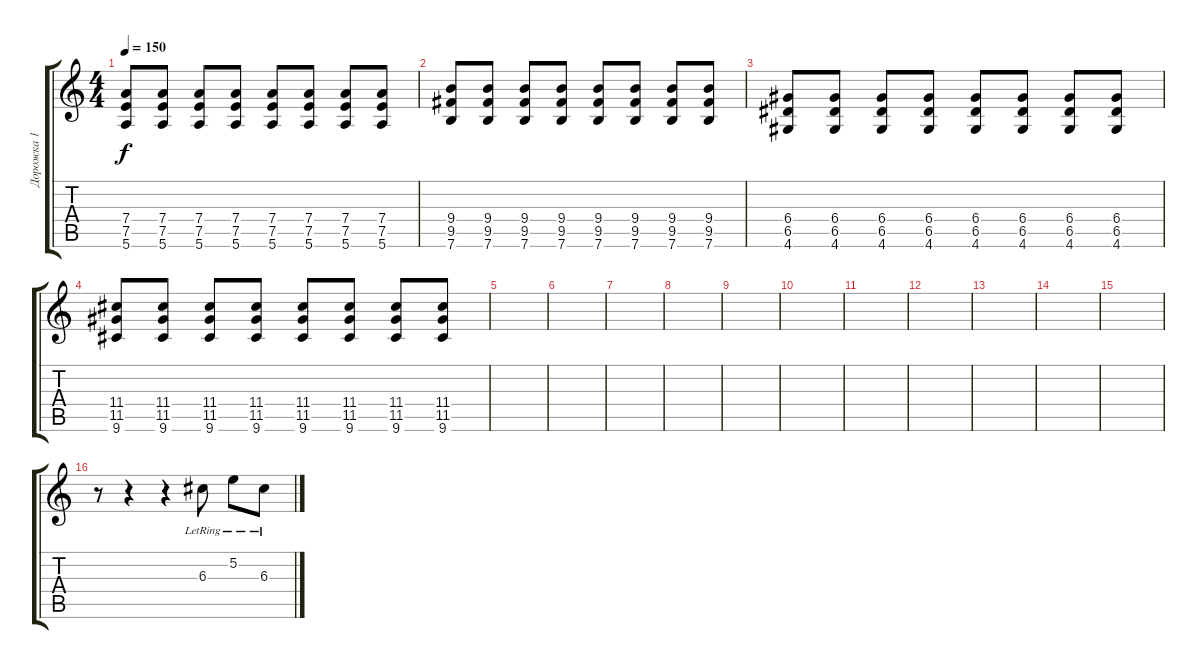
\track ("Дорожка 1" "Дорожка 1") {instrument distortionguitar}
\staff {score tabs}
\tuning (E4 B3 G3 D3 A2 E2) {hide}
\ts (4 4)
\tempo 150
\clef g2
\ks c
(7.4 7.5 5.6).8{dy f} (7.4 7.5 5.6).8 (7.4 7.5 5.6).8 (7.4 7.5 5.6).8 (7.4 7.5 5.6).8 (7.4 7.5 5.6).8 (7.4 7.5 5.6).8 (7.4 7.5 5.6).8 |
(9.4 9.5 7.6).8 (9.4 9.5 7.6).8 (9.4 9.5 7.6).8 (9.4 9.5 7.6).8 (9.4 9.5 7.6).8 (9.4 9.5 7.6).8 (9.4 9.5 7.6).8 (9.4 9.5 7.6).8 |
(6.4 6.5 4.6).8 (6.4 6.5 4.6).8 (6.4 6.5 4.6).8 (6.4 6.5 4.6).8 (6.4 6.5 4.6).8 (6.4 6.5 4.6).8 (6.4 6.5 4.6).8 (6.4 6.5 4.6).8 |
(11.4 11.5 9.6).8 (11.4 11.5 9.6).8 (11.4 11.5 9.6).8 (11.4 11.5 9.6).8 (11.4 11.5 9.6).8 (11.4 11.5 9.6).8 (11.4 11.5 9.6).8 (11.4 11.5 9.6).8 |
|
|
|
|
|
|
|
|
|
|
|
r.8{instrument electricguitarclean} r.4 r.4 6.3{lr}.8 5.2{lr}.8 6.3{lr}.8
